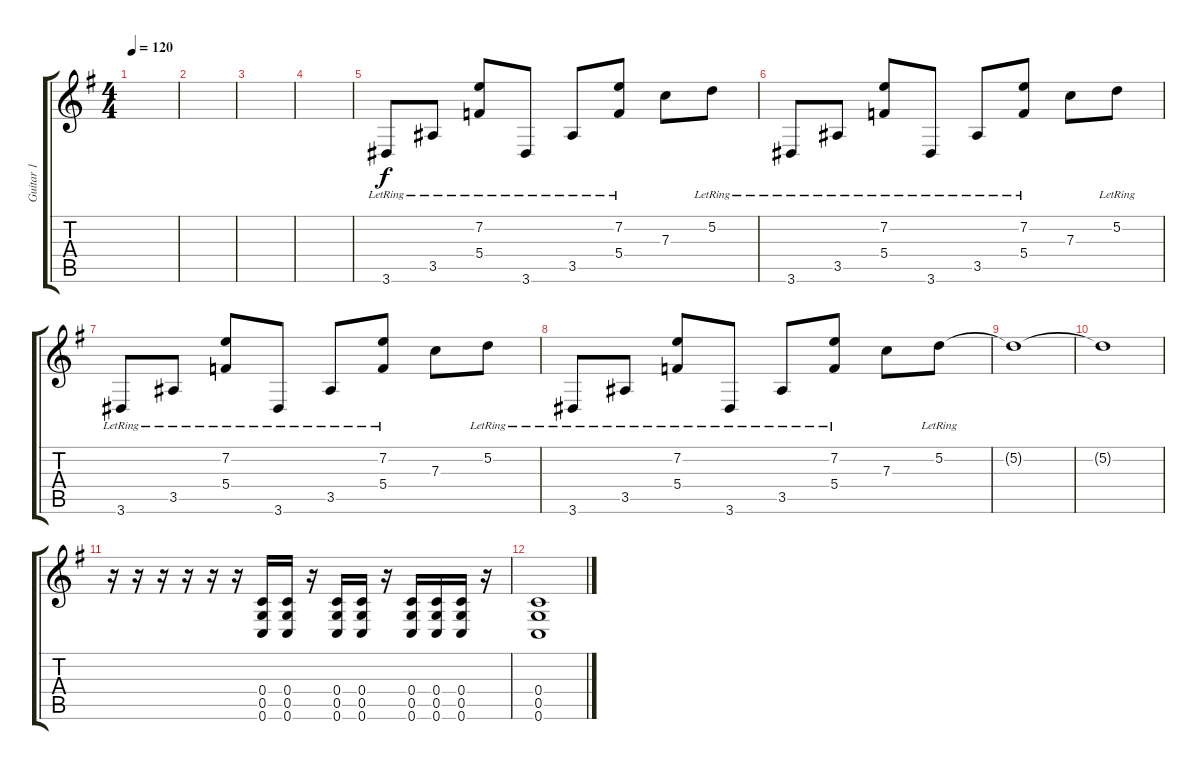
\track ("Guitar 1" "Guitar 1") {instrument distortionguitar}
\staff {score tabs}
\tuning (D4 A3 F3 C3 G2 C2) {hide}
\ts (4 4)
\tempo 120
\clef g2
\ks g
|
|
|
|
3.6{lr}.8 3.5{lr}.8 (7.2{lr} 5.4{lr}).8 3.6{lr}.8 3.5{lr}.8 (7.2{lr} 5.4{lr}).8 7.3.8 5.2{lr}.8 |
3.6{lr}.8 3.5{lr}.8 (7.2{lr} 5.4{lr}).8 3.6{lr}.8 3.5{lr}.8 (7.2{lr} 5.4{lr}).8 7.3.8 5.2{lr}.8 |
3.6{lr}.8 3.5{lr}.8 (7.2{lr} 5.4{lr}).8 3.6{lr}.8 3.5{lr}.8 (7.2{lr} 5.4{lr}).8 7.3.8 5.2{lr}.8 |
3.6{lr}.8 3.5{lr}.8 (7.2{lr} 5.4{lr}).8 3.6{lr}.8 3.5{lr}.8 (7.2{lr} 5.4{lr}).8 7.3.8 5.2{lr}.8 |
5.2{t}.1 |
5.2{t}.1 |
r.16 r.16 r.16 r.16 r.16 r.16 (0.4 0.5 0.6).16 (0.4 0.5 0.6).16 r.16 (0.4 0.5 0.6).16 (0.4 0.5 0.6).16 r.16 (0.4 0.5 0.6).16 (0.4 0.5 0.6).16 (0.4 0.5 0.6).16 r.16 |
(0.4 0.5 0.6).1
